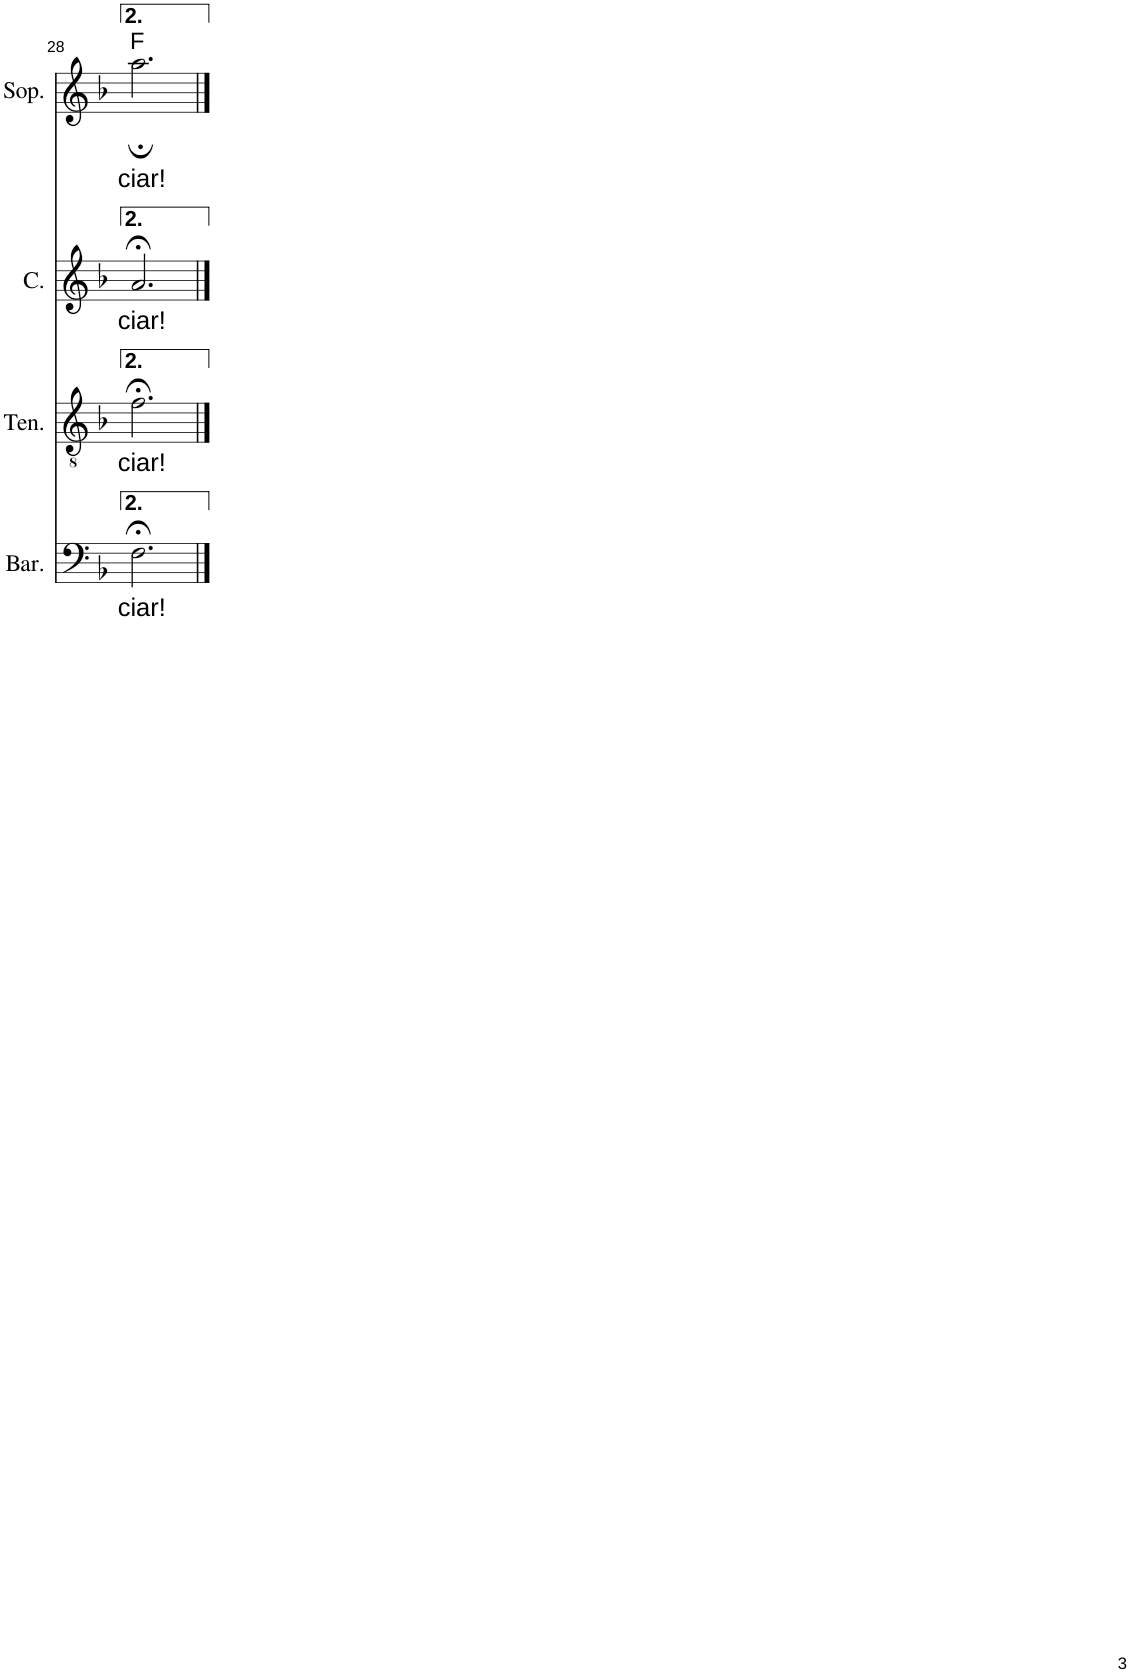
**kern	**text	**kern	**text	**kern	**text	**kern	**text	**harte
*part4	*part4	*part3	*part3	*part2	*part2	*part1	*part1	*part1
*staff4	*staff4	*staff3	*staff3	*staff2	*staff2	*staff1	*staff1	*
*I"Barítono	*	*I"Tenor	*	*I"Contralto	*	*I"Soprano	*	*
*I'Bar.	*	*I'Ten.	*	*I'C.	*	*I'Sop.	*	*
!!LO:PB:g=z
*clefF4	*	*clefGv2	*	*clefG2	*	*clefG2	*	*
*k[b-]	*	*k[b-]	*	*k[b-]	*	*k[b-]	*	*
*M3/4	*	*M3/4	*	*M3/4	*	*M3/4	*	*
=28	=28	=28	=28	=28	=28	=28	=28	=28
!	!LO:LY:b	!	!LO:LY:b	!	!LO:LY:b	!	!LO:LY:b	!
2.F;<\	ciar!	2.f;<\	ciar!	2.a;</	ciar!	2.aa;\	ciar!	F:maj
==	==	==	==	==	==	==	==	==
*-	*-	*-	*-	*-	*-	*-	*-	*-
